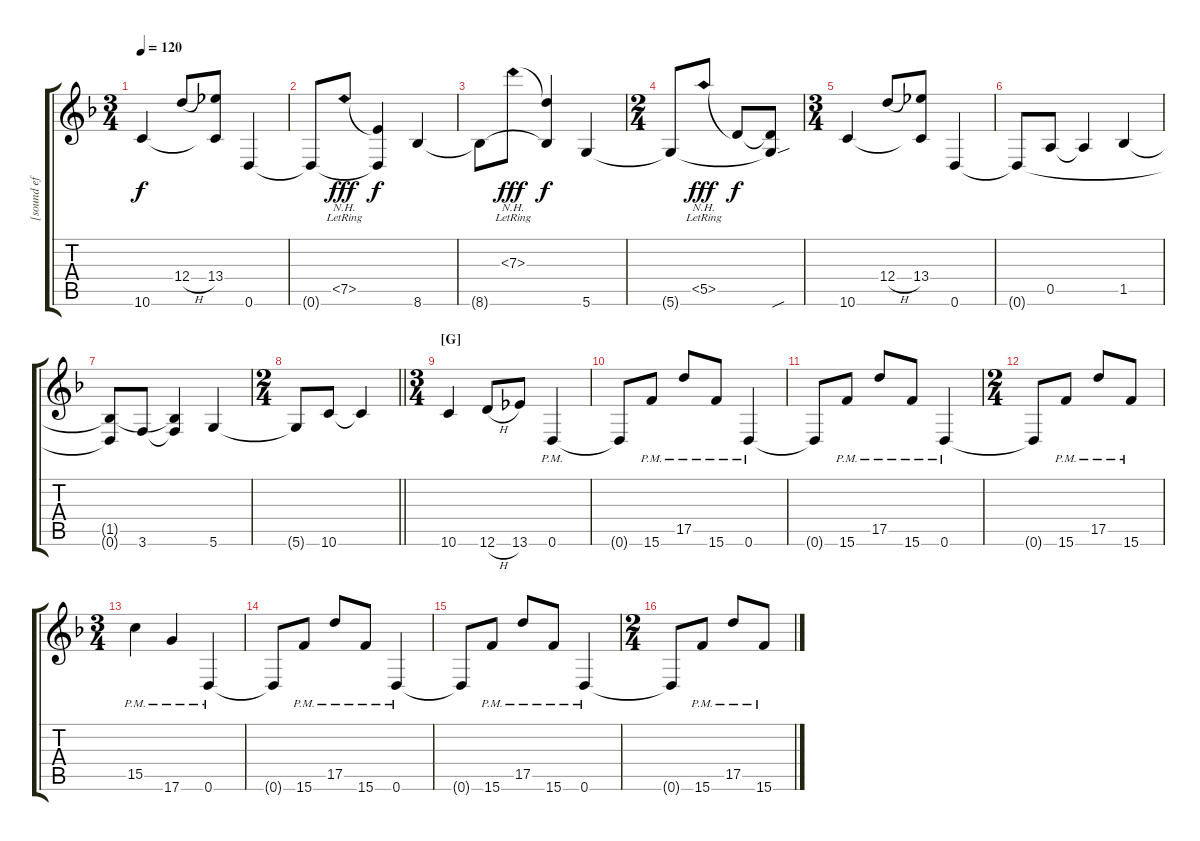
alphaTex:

\track (" [sound effects]" " [sound ef") {instrument electricguitarclean}
\staff {score tabs}
\tuning (E4 B3 G3 D3 A2 D2) {hide}
\ts (3 4)
\tempo 120
\clef g2
\ks dminor
10.6.4{dy f} 12.4{h}.8 (13.4 10.6{t}).8 0.6.4 |
0.6{t}.8 7.5{nh lr}.8{dy fff} (7.5{t} 0.6{t}).4{dy f} 8.6.4 |
8.6{t}.8 7.3{nh lr}.8{dy fff} (7.3{t} 8.6{t}).4{dy f} 5.6.4 |
\ts (2 4)
5.6{t}.8 5.5{nh lr}.8{dy fff} 5.5{t}.8{dy f} (5.5{t} 5.6{sou t}).8 |
\ts (3 4)
10.6.4 12.4{h}.8 (13.4 10.6{t}).8 0.6.4 |
0.6{t}.8 0.5.8 0.5{t}.4 1.5.4 |
(1.5{t} 0.6{t}).8 3.6.8 (1.5{t} 3.6{t}).4 5.6.4 |
\ts (2 4)
\barLineRight lightlight
5.6{t}.8 10.6.8 10.6{t}.4 |
\ts (3 4)
\section ("" "[G]")
10.6.4 12.6{h}.8 13.6.8 0.6{pm}.4{instrument electricguitarmuted} |
0.6{t}.8 15.6{pm}.8 17.5{pm}.8 15.6{pm}.8 0.6{pm}.4 |
0.6{t}.8 15.6{pm}.8 17.5{pm}.8 15.6{pm}.8 0.6{pm}.4 |
\ts (2 4)
0.6{t}.8 15.6{pm}.8 17.5{pm}.8 15.6{pm}.8 |
\ts (3 4)
15.5{pm}.4 17.6{pm}.4 0.6{pm}.4 |
0.6{t}.8 15.6{pm}.8 17.5{pm}.8 15.6{pm}.8 0.6{pm}.4 |
0.6{t}.8 15.6{pm}.8 17.5{pm}.8 15.6{pm}.8 0.6{pm}.4 |
\ts (2 4)
0.6{t}.8 15.6{pm}.8 17.5{pm}.8 15.6{pm}.8
